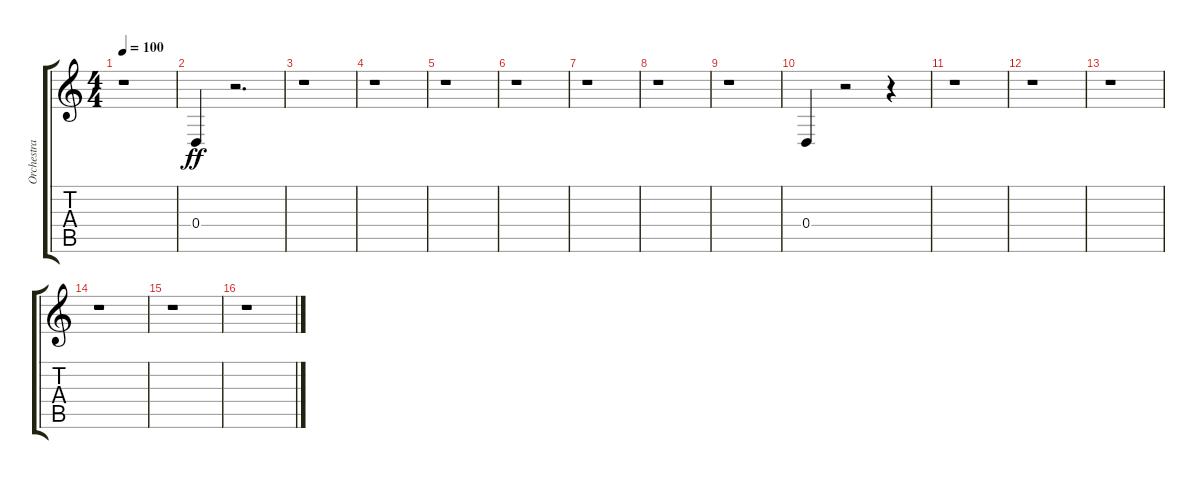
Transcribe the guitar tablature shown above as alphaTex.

\track ("Orchestra Hit" "Orchestra ") {instrument orchestrahit}
\staff {score tabs}
\tuning (E4 B3 G3 D3 A2 E2) {hide}
\ts (4 4)
\tempo 100
\clef g2
\ks c
r.1{dy fff} |
0.4.4{dy ff} r.2{d} |
r.1 |
r.1 |
r.1 |
r.1 |
r.1 |
r.1 |
r.1 |
0.4.4 r.2 r.4 |
r.1 |
r.1 |
r.1 |
r.1 |
r.1 |
r.1
